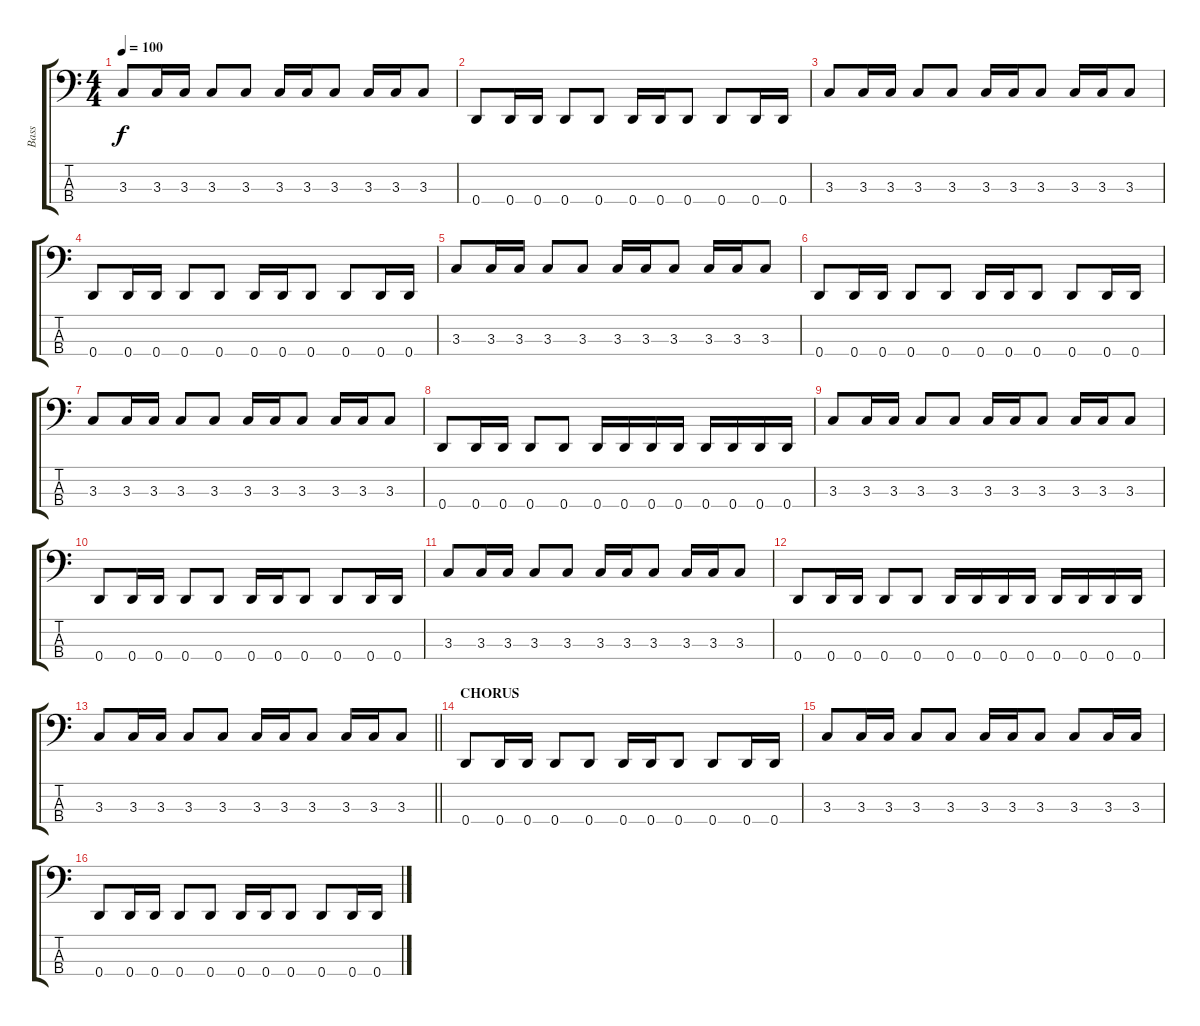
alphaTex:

\track ("Bass" "Bass") {instrument electricbassfinger}
\staff {score tabs}
\tuning (G2 D2 A1 D1) {hide}
\ts (4 4)
\tempo 100
\clef f4
\ks c
3.3.8{dy f} 3.3.16 3.3.16 3.3.8 3.3.8 3.3.16 3.3.16 3.3.8 3.3.16 3.3.16 3.3.8 |
0.4.8 0.4.16 0.4.16 0.4.8 0.4.8 0.4.16 0.4.16 0.4.8 0.4.8 0.4.16 0.4.16 |
3.3.8 3.3.16 3.3.16 3.3.8 3.3.8 3.3.16 3.3.16 3.3.8 3.3.16 3.3.16 3.3.8 |
0.4.8 0.4.16 0.4.16 0.4.8 0.4.8 0.4.16 0.4.16 0.4.8 0.4.8 0.4.16 0.4.16 |
3.3.8 3.3.16 3.3.16 3.3.8 3.3.8 3.3.16 3.3.16 3.3.8 3.3.16 3.3.16 3.3.8 |
0.4.8 0.4.16 0.4.16 0.4.8 0.4.8 0.4.16 0.4.16 0.4.8 0.4.8 0.4.16 0.4.16 |
3.3.8 3.3.16 3.3.16 3.3.8 3.3.8 3.3.16 3.3.16 3.3.8 3.3.16 3.3.16 3.3.8 |
0.4.8 0.4.16 0.4.16 0.4.8 0.4.8 0.4.16 0.4.16 0.4.16 0.4.16 0.4.16 0.4.16 0.4.16 0.4.16 |
3.3.8 3.3.16 3.3.16 3.3.8 3.3.8 3.3.16 3.3.16 3.3.8 3.3.16 3.3.16 3.3.8 |
0.4.8 0.4.16 0.4.16 0.4.8 0.4.8 0.4.16 0.4.16 0.4.8 0.4.8 0.4.16 0.4.16 |
3.3.8 3.3.16 3.3.16 3.3.8 3.3.8 3.3.16 3.3.16 3.3.8 3.3.16 3.3.16 3.3.8 |
0.4.8 0.4.16 0.4.16 0.4.8 0.4.8 0.4.16 0.4.16 0.4.16 0.4.16 0.4.16 0.4.16 0.4.16 0.4.16 |
\barLineRight lightlight
3.3.8 3.3.16 3.3.16 3.3.8 3.3.8 3.3.16 3.3.16 3.3.8 3.3.16 3.3.16 3.3.8 |
\section ("" "CHORUS")
0.4.8 0.4.16 0.4.16 0.4.8 0.4.8 0.4.16 0.4.16 0.4.8 0.4.8 0.4.16 0.4.16 |
3.3.8 3.3.16 3.3.16 3.3.8 3.3.8 3.3.16 3.3.16 3.3.8 3.3.8 3.3.16 3.3.16 |
0.4.8 0.4.16 0.4.16 0.4.8 0.4.8 0.4.16 0.4.16 0.4.8 0.4.8 0.4.16 0.4.16
